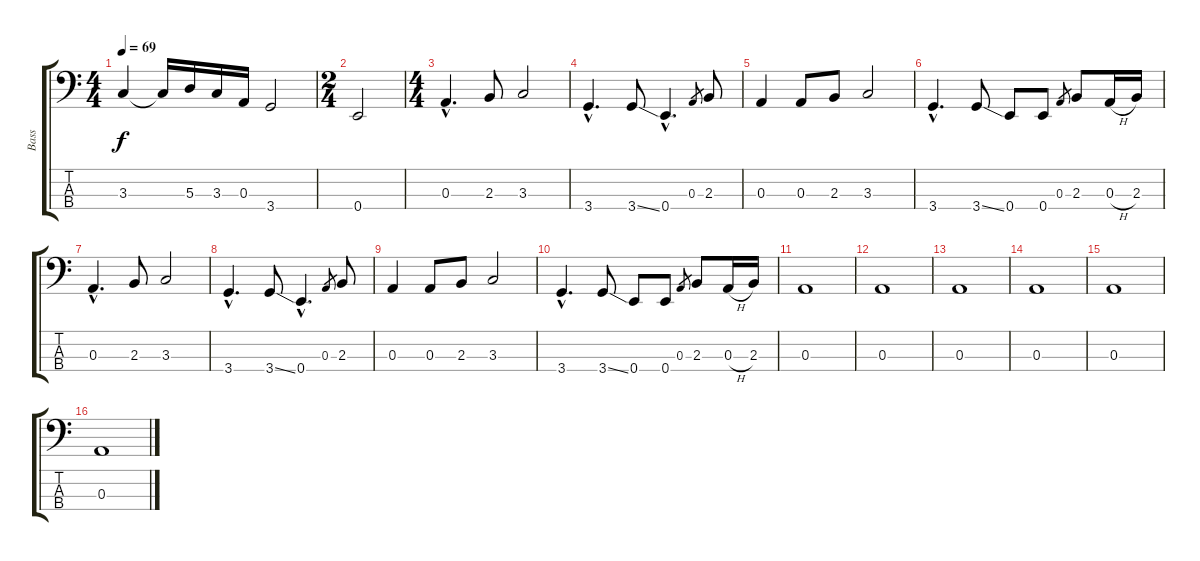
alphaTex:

\track ("Bass" "Bass") {instrument electricbassfinger}
\staff {score tabs}
\tuning (G2 D2 A1 E1) {hide}
\ts (4 4)
\tempo 69
\clef f4
\ks c
3.3.4{dy f} 3.3{t}.16 5.3.16 3.3.16 0.3.16 3.4.2 |
\ts (2 4)
0.4.2 |
\ts (4 4)
0.3{hac}.4{d} 2.3.8 3.3.2 |
3.4{hac}.4{d} 3.4{ss}.8 0.4{hac}.4{d} 0.3.8{gr} 2.3.8 |
0.3.4 0.3.8 2.3.8 3.3.2 |
3.4{hac}.4{d} 3.4{ss}.8 0.4.8 0.4.8 0.3.8{gr} 2.3.8 0.3{h}.16 2.3.16 |
0.3{hac}.4{d} 2.3.8 3.3.2 |
3.4{hac}.4{d} 3.4{ss}.8 0.4{hac}.4{d} 0.3.8{gr} 2.3.8 |
0.3.4 0.3.8 2.3.8 3.3.2 |
3.4{hac}.4{d} 3.4{ss}.8 0.4.8 0.4.8 0.3.8{gr} 2.3.8 0.3{h}.16 2.3.16 |
0.3.1 |
0.3.1 |
0.3.1 |
0.3.1 |
0.3.1 |
0.3.1
